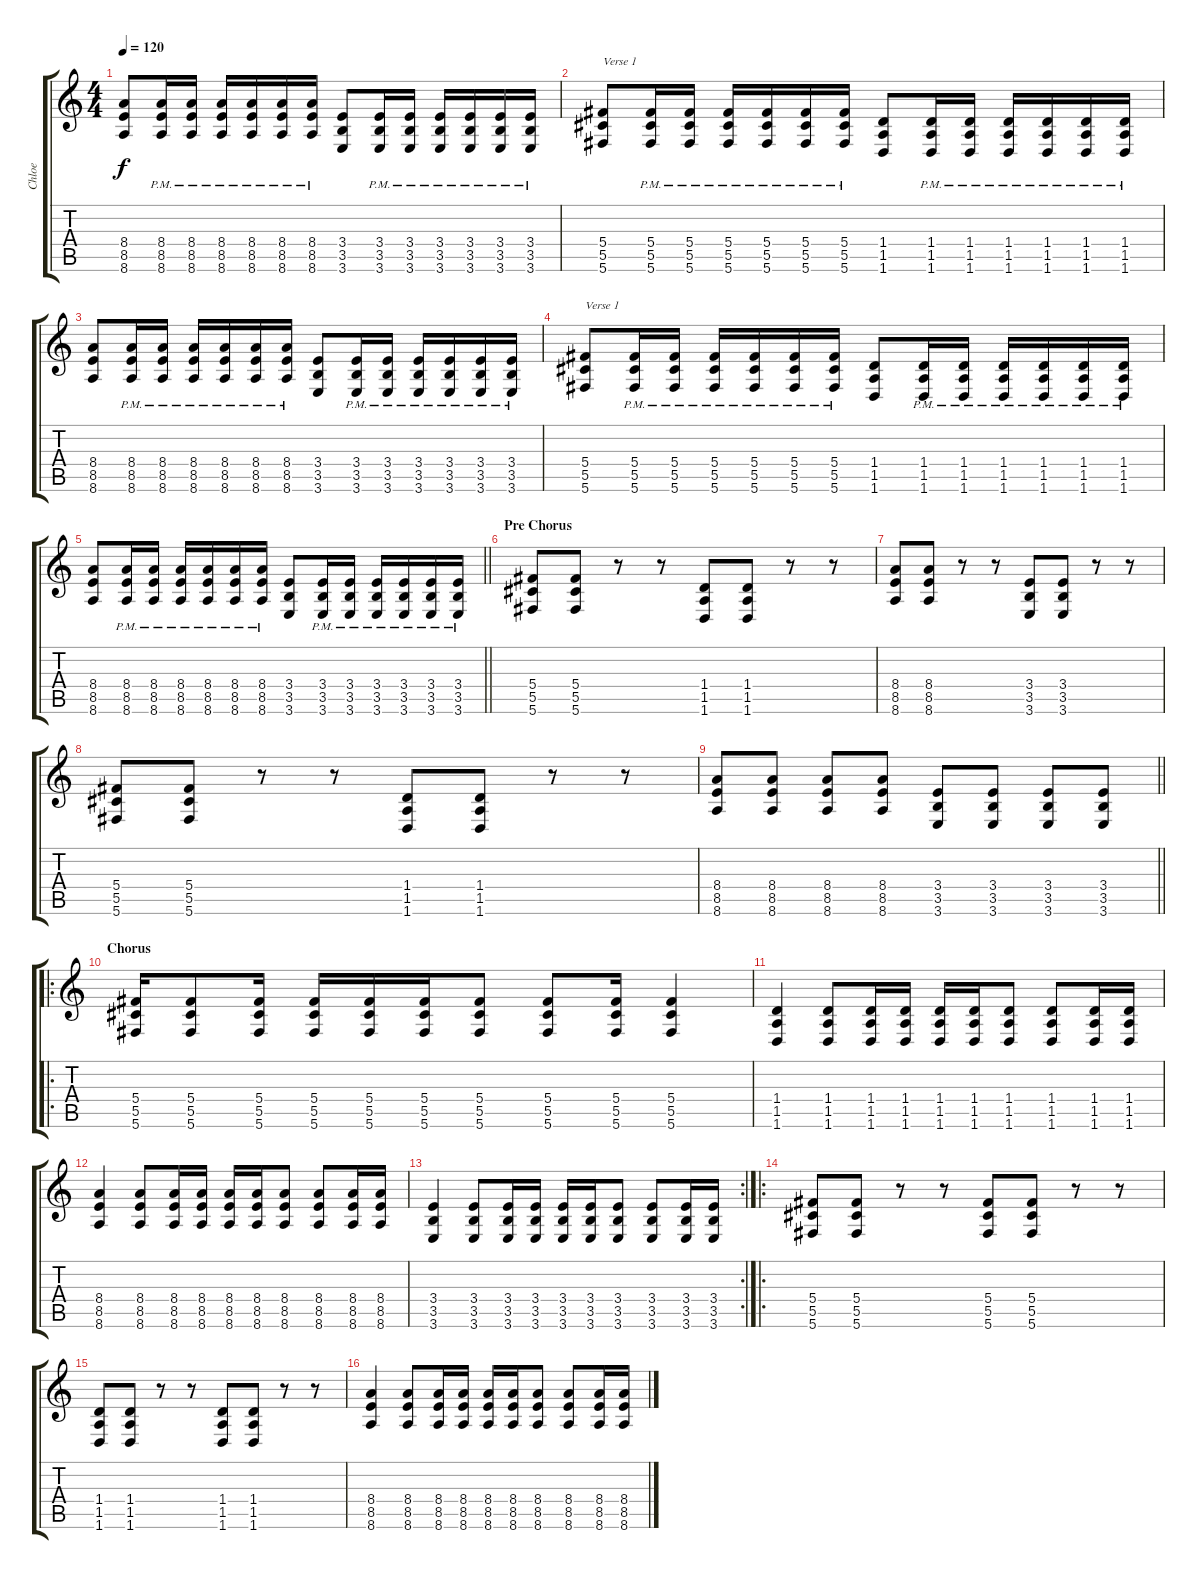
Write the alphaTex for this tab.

\track ("Chloe" "Chloe") {instrument distortionguitar}
\staff {score tabs}
\tuning (Eb4 Bb3 Gb3 Db3 Ab2 Db2) {hide}
\ts (4 4)
\tempo 120
\clef g2
\ks c
(8.4 8.5 8.6).8{dy f} (8.4{pm} 8.5{pm} 8.6{pm}).16 (8.4{pm} 8.5{pm} 8.6{pm}).16 (8.4{pm} 8.5{pm} 8.6{pm}).16 (8.4{pm} 8.5{pm} 8.6{pm}).16 (8.4{pm} 8.5{pm} 8.6{pm}).16 (8.4{pm} 8.5{pm} 8.6{pm}).16 (3.4 3.5 3.6).8 (3.4{pm} 3.5{pm} 3.6{pm}).16 (3.4{pm} 3.5{pm} 3.6{pm}).16 (3.4{pm} 3.5{pm} 3.6{pm}).16 (3.4{pm} 3.5{pm} 3.6{pm}).16 (3.4{pm} 3.5{pm} 3.6{pm}).16 (3.4{pm} 3.5{pm} 3.6{pm}).16 |
(5.4 5.5 5.6).8{txt "Verse 1"} (5.4{pm} 5.5{pm} 5.6{pm}).16 (5.4{pm} 5.5{pm} 5.6{pm}).16 (5.4{pm} 5.5{pm} 5.6{pm}).16 (5.4{pm} 5.5{pm} 5.6{pm}).16 (5.4{pm} 5.5{pm} 5.6{pm}).16 (5.4{pm} 5.5{pm} 5.6{pm}).16 (1.4 1.5 1.6).8 (1.4{pm} 1.5{pm} 1.6{pm}).16 (1.4{pm} 1.5{pm} 1.6{pm}).16 (1.4{pm} 1.5{pm} 1.6{pm}).16 (1.4{pm} 1.5{pm} 1.6{pm}).16 (1.4{pm} 1.5{pm} 1.6{pm}).16 (1.4{pm} 1.5{pm} 1.6{pm}).16 |
(8.4 8.5 8.6).8 (8.4{pm} 8.5{pm} 8.6{pm}).16 (8.4{pm} 8.5{pm} 8.6{pm}).16 (8.4{pm} 8.5{pm} 8.6{pm}).16 (8.4{pm} 8.5{pm} 8.6{pm}).16 (8.4{pm} 8.5{pm} 8.6{pm}).16 (8.4{pm} 8.5{pm} 8.6{pm}).16 (3.4 3.5 3.6).8 (3.4{pm} 3.5{pm} 3.6{pm}).16 (3.4{pm} 3.5{pm} 3.6{pm}).16 (3.4{pm} 3.5{pm} 3.6{pm}).16 (3.4{pm} 3.5{pm} 3.6{pm}).16 (3.4{pm} 3.5{pm} 3.6{pm}).16 (3.4{pm} 3.5{pm} 3.6{pm}).16 |
(5.4 5.5 5.6).8{txt "Verse 1"} (5.4{pm} 5.5{pm} 5.6{pm}).16 (5.4{pm} 5.5{pm} 5.6{pm}).16 (5.4{pm} 5.5{pm} 5.6{pm}).16 (5.4{pm} 5.5{pm} 5.6{pm}).16 (5.4{pm} 5.5{pm} 5.6{pm}).16 (5.4{pm} 5.5{pm} 5.6{pm}).16 (1.4 1.5 1.6).8 (1.4{pm} 1.5{pm} 1.6{pm}).16 (1.4{pm} 1.5{pm} 1.6{pm}).16 (1.4{pm} 1.5{pm} 1.6{pm}).16 (1.4{pm} 1.5{pm} 1.6{pm}).16 (1.4{pm} 1.5{pm} 1.6{pm}).16 (1.4{pm} 1.5{pm} 1.6{pm}).16 |
\barLineRight lightlight
(8.4 8.5 8.6).8 (8.4{pm} 8.5{pm} 8.6{pm}).16 (8.4{pm} 8.5{pm} 8.6{pm}).16 (8.4{pm} 8.5{pm} 8.6{pm}).16 (8.4{pm} 8.5{pm} 8.6{pm}).16 (8.4{pm} 8.5{pm} 8.6{pm}).16 (8.4{pm} 8.5{pm} 8.6{pm}).16 (3.4 3.5 3.6).8 (3.4{pm} 3.5{pm} 3.6{pm}).16 (3.4{pm} 3.5{pm} 3.6{pm}).16 (3.4{pm} 3.5{pm} 3.6{pm}).16 (3.4{pm} 3.5{pm} 3.6{pm}).16 (3.4{pm} 3.5{pm} 3.6{pm}).16 (3.4{pm} 3.5{pm} 3.6{pm}).16 |
\section ("" "Pre Chorus")
(5.4 5.5 5.6).8 (5.4 5.5 5.6).8 r.8 r.8 (1.4 1.5 1.6).8 (1.4 1.5 1.6).8 r.8 r.8 |
(8.4 8.5 8.6).8 (8.4 8.5 8.6).8 r.8 r.8 (3.4 3.5 3.6).8 (3.4 3.5 3.6).8 r.8 r.8 |
(5.4 5.5 5.6).8 (5.4 5.5 5.6).8 r.8 r.8 (1.4 1.5 1.6).8 (1.4 1.5 1.6).8 r.8 r.8 |
\barLineRight lightlight
(8.4 8.5 8.6).8 (8.4 8.5 8.6).8 (8.4 8.5 8.6).8 (8.4 8.5 8.6).8 (3.4 3.5 3.6).8 (3.4 3.5 3.6).8 (3.4 3.5 3.6).8 (3.4 3.5 3.6).8 |
\ro
\section ("" "Chorus")
(5.4 5.5 5.6).16 (5.4 5.5 5.6).8 (5.4 5.5 5.6).16 (5.4 5.5 5.6).16 (5.4 5.5 5.6).16 (5.4 5.5 5.6).16 (5.4 5.5 5.6).8 (5.4 5.5 5.6).8 (5.4 5.5 5.6).16 (5.4 5.5 5.6).4 |
(1.4 1.5 1.6).4 (1.4 1.5 1.6).8 (1.4 1.5 1.6).16 (1.4 1.5 1.6).16 (1.4 1.5 1.6).16 (1.4 1.5 1.6).16 (1.4 1.5 1.6).8 (1.4 1.5 1.6).8 (1.4 1.5 1.6).16 (1.4 1.5 1.6).16 |
(8.4 8.5 8.6).4 (8.4 8.5 8.6).8 (8.4 8.5 8.6).16 (8.4 8.5 8.6).16 (8.4 8.5 8.6).16 (8.4 8.5 8.6).16 (8.4 8.5 8.6).8 (8.4 8.5 8.6).8 (8.4 8.5 8.6).16 (8.4 8.5 8.6).16 |
\rc 2
(3.4 3.5 3.6).4 (3.4 3.5 3.6).8 (3.4 3.5 3.6).16 (3.4 3.5 3.6).16 (3.4 3.5 3.6).16 (3.4 3.5 3.6).16 (3.4 3.5 3.6).8 (3.4 3.5 3.6).8 (3.4 3.5 3.6).16 (3.4 3.5 3.6).16 |
\ro
(5.4 5.5 5.6).8 (5.4 5.5 5.6).8 r.8 r.8 (5.4 5.5 5.6).8 (5.4 5.5 5.6).8 r.8 r.8 |
(1.4 1.5 1.6).8 (1.4 1.5 1.6).8 r.8 r.8 (1.4 1.5 1.6).8 (1.4 1.5 1.6).8 r.8 r.8 |
(8.4 8.5 8.6).4 (8.4 8.5 8.6).8 (8.4 8.5 8.6).16 (8.4 8.5 8.6).16 (8.4 8.5 8.6).16 (8.4 8.5 8.6).16 (8.4 8.5 8.6).8 (8.4 8.5 8.6).8 (8.4 8.5 8.6).16 (8.4 8.5 8.6).16
